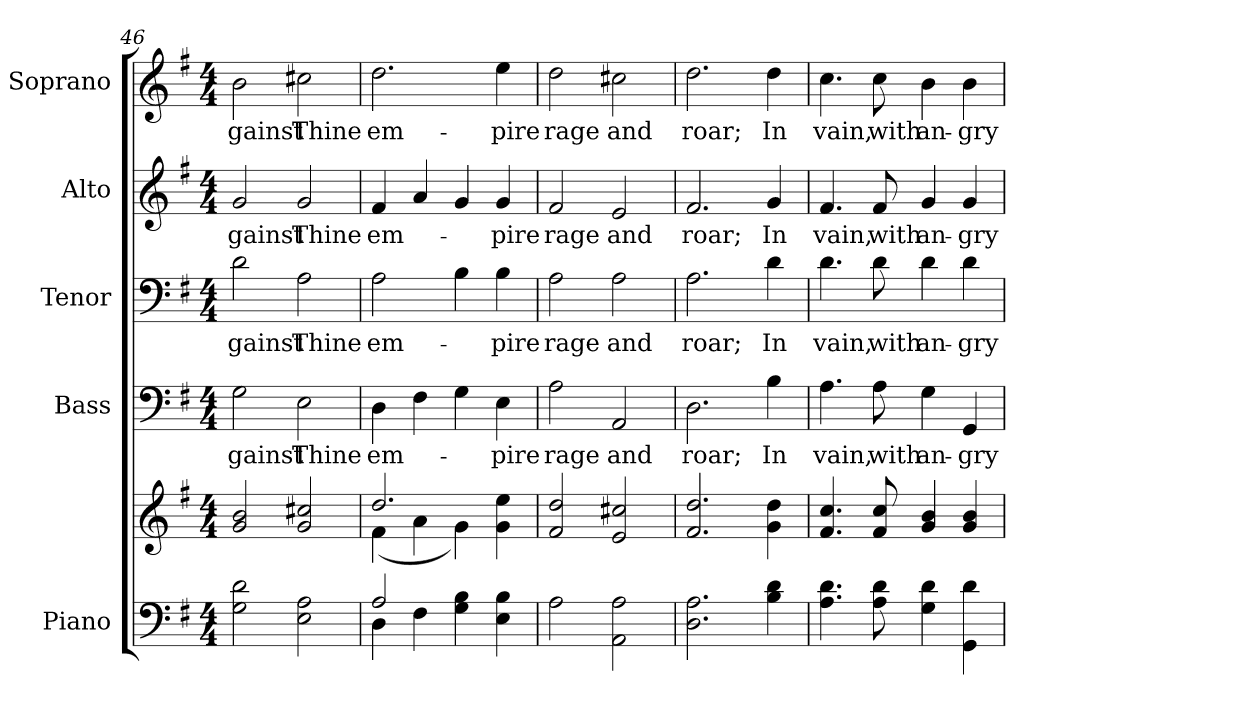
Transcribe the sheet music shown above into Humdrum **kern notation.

**kern	**kern	**kern	**text	**kern	**text	**kern	**text	**kern	**text
*part5	*part5	*part4	*part4	*part3	*part3	*part2	*part2	*part1	*part1
*staff6	*staff5	*staff4	*staff4	*staff3	*staff3	*staff2	*staff2	*staff1	*staff1
*I"Piano	*	*I"Bass	*	*I"Tenor	*	*I"Alto	*	*I"Soprano	*
*I'Pno.	*	*I'B.	*	*I'T.	*	*I'A.	*	*I'S.	*
*clefF4	*clefG2	*clefF4	*	*clefF4	*	*clefG2	*	*clefG2	*
*k[f#]	*k[f#]	*k[f#]	*	*k[f#]	*	*k[f#]	*	*k[f#]	*
*G:	*G:	*G:	*	*G:	*	*G:	*	*G:	*
*M4/4	*M4/4	*M4/4	*	*M4/4	*	*M4/4	*	*M4/4	*
=46	=46	=46	=46	=46	=46	=46	=46	=46	=46
!	!	!	!LO:LY:b:color=#000000	!	!	!	!	!	!
!	!	!	!	!	!LO:LY:b:color=#000000	!	!	!	!
!	!	!	!	!	!	!	!LO:LY:b:color=#000000	!	!
!	!	!	!	!	!	!	!	!	!LO:LY:b:color=#000000
2Gi\ 2di	2gi/ 2bi	2Gi\	-gainst	2di\	-gainst	2gi/	-gainst	2bi\	-gainst
!	!	!	!LO:LY:b:color=#000000	!	!	!	!	!	!
!	!	!	!	!	!LO:LY:b:color=#000000	!	!	!	!
!	!	!	!	!	!	!	!LO:LY:b:color=#000000	!	!
!	!	!	!	!	!	!	!	!	!LO:LY:b:color=#000000
2Ei\ 2Ai	2gi/ 2cc#Xi	2Ei\	Thine	2Ai\	Thine	2gi/	Thine	2cc#Xi\	Thine
=47	=47	=47	=47	=47	=47	=47	=47	=47	=47
*^	*^	*	*	*	*	*	*	*	*
!	!	!	!	!	!LO:LY:b:color=#000000	!	!	!	!	!	!
!	!	!	!	!	!	!	!LO:LY:b:color=#000000	!	!	!	!
!	!	!	!	!	!	!	!	!	!LO:LY:b:color=#000000	!	!
!	!	!	!	!	!	!	!	!	!	!	!LO:LY:b:color=#000000
2Ai/	4Di\	2.ddi/	(4f#i\	4Di\	em-	2Ai\	em-	4f#i/	em-	2.ddi\	em-
.	4F#i\	.	4ai\	4F#i\	.	.	.	4ai/	.	.	.
4Gi\ 4Bi	2ryy	.	4gi\)	4Gi\	.	4Bi\	.	4gi/	.	.	.
!	!	!	!	!	!LO:LY:b:color=#000000	!	!	!	!	!	!
!	!	!	!	!	!	!	!LO:LY:b:color=#000000	!	!	!	!
!	!	!	!	!	!	!	!	!	!LO:LY:b:color=#000000	!	!
!	!	!	!	!	!	!	!	!	!	!	!LO:LY:b:color=#000000
4Ei\ 4Bi	.	4gi\ 4eei	4ryy	4Ei\	-pire	4Bi\	-pire	4gi/	-pire	4eei\	-pire
*v	*v	*	*	*	*	*	*	*	*	*	*
*	*v	*v	*	*	*	*	*	*	*	*
=48	=48	=48	=48	=48	=48	=48	=48	=48	=48
*	*^	*	*	*	*	*	*	*	*
!	!	!	!	!LO:LY:b:color=#000000	!	!	!	!	!	!
*	*v	*v	*	*	*	*	*	*	*	*
*	*^	*	*	*	*	*	*	*	*
!	!	!	!	!	!	!LO:LY:b:color=#000000	!	!	!	!
*	*v	*v	*	*	*	*	*	*	*	*
*	*^	*	*	*	*	*	*	*	*
!	!	!	!	!	!	!	!	!LO:LY:b:color=#000000	!	!
*	*v	*v	*	*	*	*	*	*	*	*
*	*^	*	*	*	*	*	*	*	*
!	!	!	!	!	!	!	!	!	!	!LO:LY:b:color=#000000
*	*v	*v	*	*	*	*	*	*	*	*
2Ai\	2f#i/ 2ddi	2Ai\	rage	2Ai\	rage	2f#i/	rage	2ddi\	rage
!	!	!	!LO:LY:b:color=#000000	!	!	!	!	!	!
!	!	!	!	!	!LO:LY:b:color=#000000	!	!	!	!
!	!	!	!	!	!	!	!LO:LY:b:color=#000000	!	!
!	!	!	!	!	!	!	!	!	!LO:LY:b:color=#000000
2AAi\ 2Ai	2ei/ 2cc#Xi	2AAi/	and	2Ai\	and	2ei/	and	2cc#Xi\	and
!!LO:PB:g=z
=49	=49	=49	=49	=49	=49	=49	=49	=49	=49
!	!	!	!LO:LY:b:color=#000000	!	!	!	!	!	!
!	!	!	!	!	!LO:LY:b:color=#000000	!	!	!	!
!	!	!	!	!	!	!	!LO:LY:b:color=#000000	!	!
!	!	!	!	!	!	!	!	!	!LO:LY:b:color=#000000
2.Di\ 2.Ai	2.f#i/ 2.ddi	2.Di\	roar;	2.Ai\	roar;	2.f#i/	roar;	2.ddi\	roar;
!	!	!	!LO:LY:b:color=#000000	!	!	!	!	!	!
!	!	!	!	!	!LO:LY:b:color=#000000	!	!	!	!
!	!	!	!	!	!	!	!LO:LY:b:color=#000000	!	!
!	!	!	!	!	!	!	!	!	!LO:LY:b:color=#000000
4Bi\ 4di	4gi\ 4ddi	4Bi\	In	4di\	In	4gi/	In	4ddi\	In
=50	=50	=50	=50	=50	=50	=50	=50	=50	=50
!	!	!	!LO:LY:b:color=#000000	!	!	!	!	!	!
!	!	!	!	!	!LO:LY:b:color=#000000	!	!	!	!
!	!	!	!	!	!	!	!LO:LY:b:color=#000000	!	!
!	!	!	!	!	!	!	!	!	!LO:LY:b:color=#000000
4.Ai\ 4.di	4.f#i/ 4.cci	4.Ai\	vain,	4.di\	vain,	4.f#i/	vain,	4.cci\	vain,
!	!	!	!LO:LY:b:color=#000000	!	!	!	!	!	!
!	!	!	!	!	!LO:LY:b:color=#000000	!	!	!	!
!	!	!	!	!	!	!	!LO:LY:b:color=#000000	!	!
!	!	!	!	!	!	!	!	!	!LO:LY:b:color=#000000
8Ai\ 8di	8f#i/ 8cci	8Ai\	with	8di\	with	8f#i/	with	8cci\	with
!	!	!	!LO:LY:b:color=#000000	!	!	!	!	!	!
!	!	!	!	!	!LO:LY:b:color=#000000	!	!	!	!
!	!	!	!	!	!	!	!LO:LY:b:color=#000000	!	!
!	!	!	!	!	!	!	!	!	!LO:LY:b:color=#000000
4Gi\ 4di	4gi/ 4bi	4Gi\	an-	4di\	an-	4gi/	an-	4bi\	an-
!	!	!	!LO:LY:b:color=#000000	!	!	!	!	!	!
!	!	!	!	!	!LO:LY:b:color=#000000	!	!	!	!
!	!	!	!	!	!	!	!LO:LY:b:color=#000000	!	!
!	!	!	!	!	!	!	!	!	!LO:LY:b:color=#000000
4GGi\ 4di	4gi/ 4bi	4GGi/	-gry	4di\	-gry	4gi/	-gry	4bi\	-gry
=	=	=	=	=	=	=	=	=	=
*-	*-	*-	*-	*-	*-	*-	*-	*-	*-
